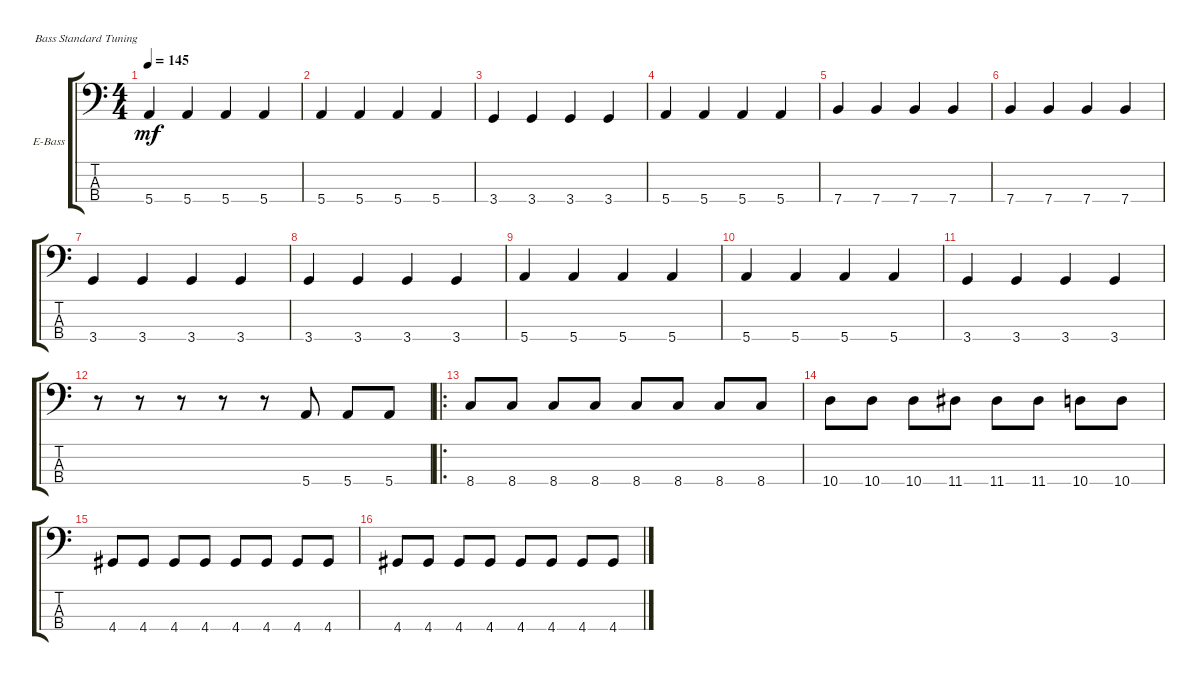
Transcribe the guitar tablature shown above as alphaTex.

\defaultSystemsLayout 4
\bracketExtendMode groupsimilarinstruments
\firstSystemTrackNameOrientation horizontal
\otherSystemsTrackNameOrientation horizontal
\track ("Paul" "E-Bass") {instrument electricbassfinger}
\staff {score tabs}
\tuning (G2 D2 A1 E1)
\ts (4 4)
\tempo 145
\clef f4
\ks c
5.4.4{dy mf} 5.4.4 5.4.4 5.4.4 |
5.4.4 5.4.4 5.4.4 5.4.4 |
3.4.4 3.4.4 3.4.4 3.4.4 |
5.4.4 5.4.4 5.4.4 5.4.4 |
7.4.4 7.4.4 7.4.4 7.4.4 |
7.4.4 7.4.4 7.4.4 7.4.4 |
3.4.4 3.4.4 3.4.4 3.4.4 |
3.4.4 3.4.4 3.4.4 3.4.4 |
5.4.4 5.4.4 5.4.4 5.4.4 |
5.4.4 5.4.4 5.4.4 5.4.4 |
3.4.4 3.4.4 3.4.4 3.4.4 |
r.8 r.8 r.8 r.8 r.8 5.4.8 5.4.8 5.4.8 |
\ro
8.4.8 8.4.8 8.4.8 8.4.8 8.4.8 8.4.8 8.4.8 8.4.8 |
10.4.8 10.4.8 10.4.8 11.4.8 11.4.8 11.4.8 10.4.8 10.4.8 |
4.4.8 4.4.8 4.4.8 4.4.8 4.4.8 4.4.8 4.4.8 4.4.8 |
4.4.8 4.4.8 4.4.8 4.4.8 4.4.8 4.4.8 4.4.8 4.4.8
